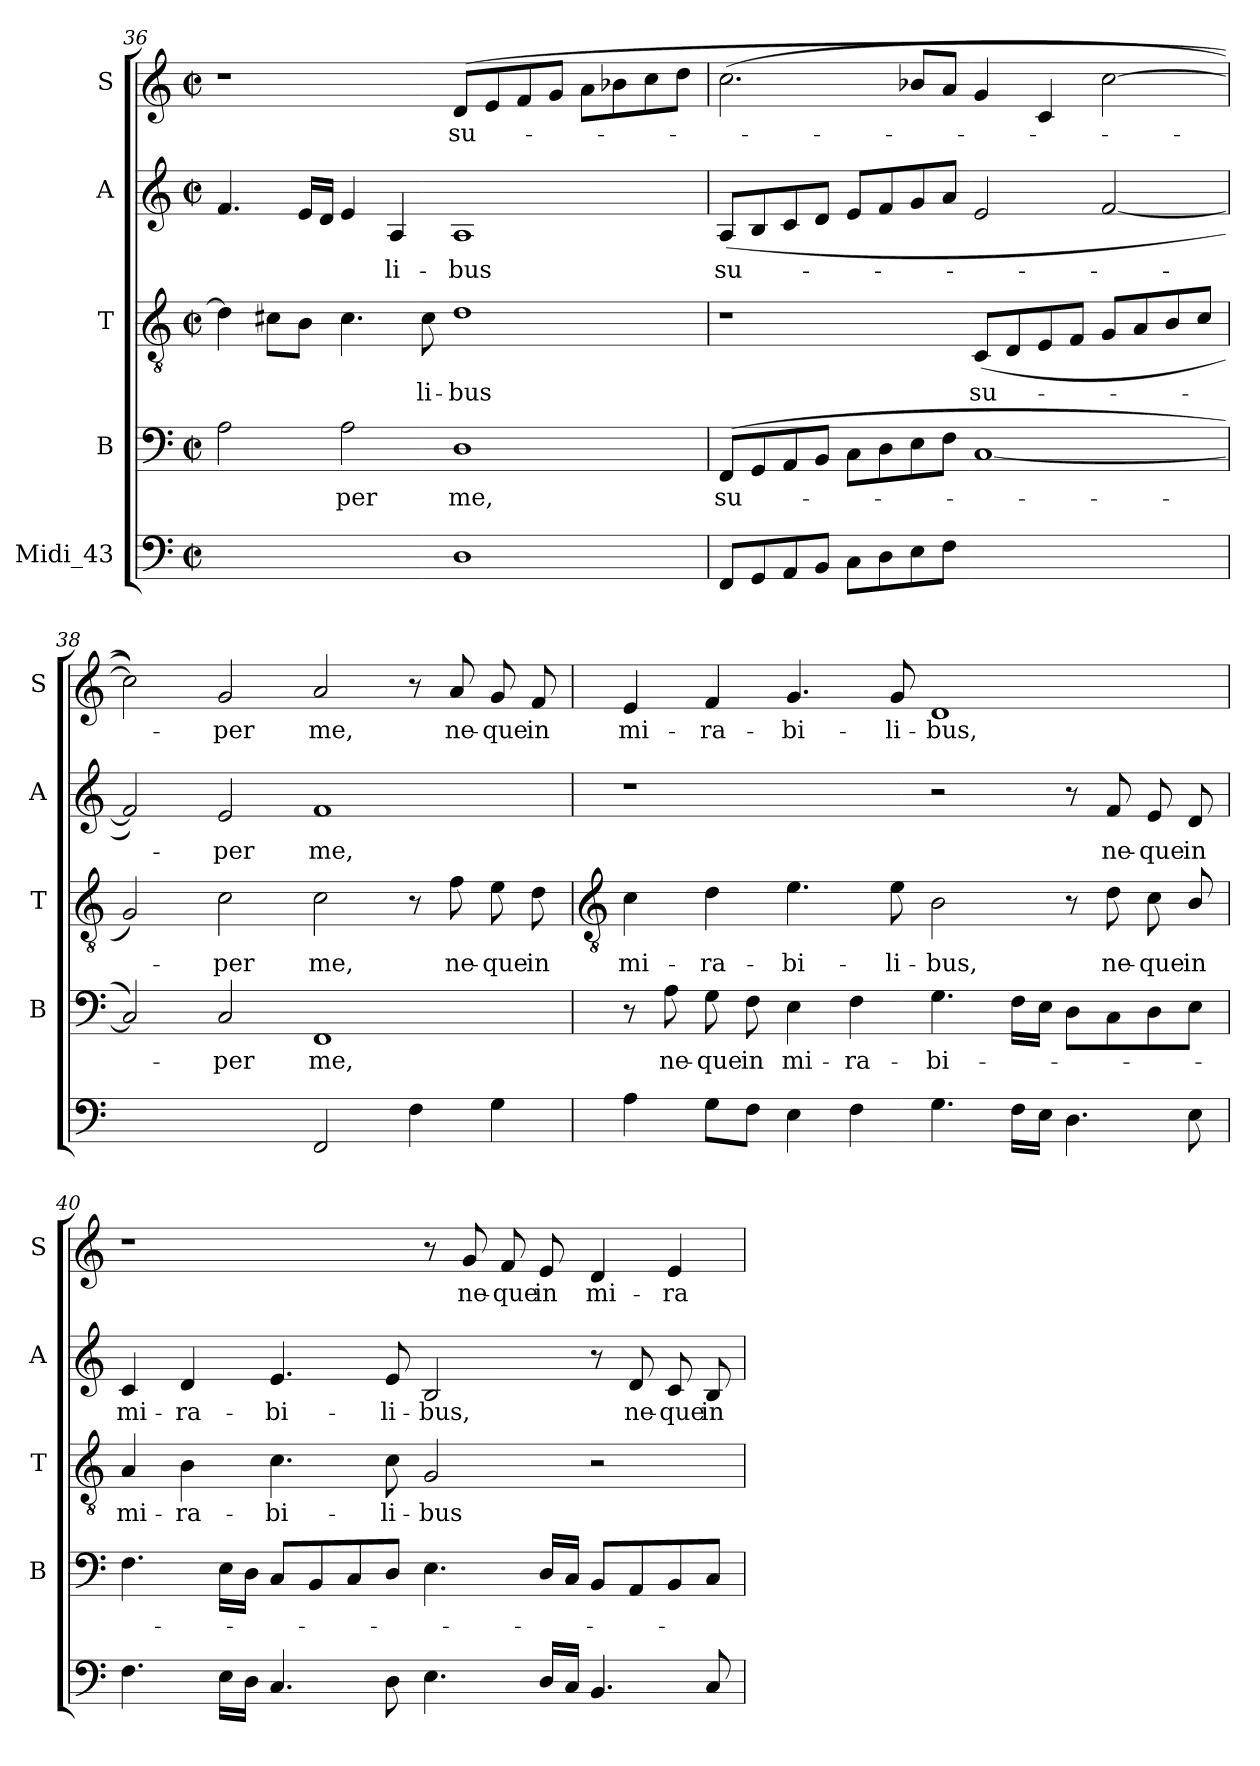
**kern	**text	**kern	**text	**kern	**text	**kern	**text	**kern	**text
*part5	*part5	*part4	*part4	*part3	*part3	*part2	*part2	*part1	*part1
*staff5	*staff5	*staff4	*staff4	*staff3	*staff3	*staff2	*staff2	*staff1	*staff1
*I"Midi_43	*	*I"B	*	*I"T	*	*I"A	*	*I"S	*
*	*	*I'B	*	*I'T	*	*I'A	*	*I'S	*
!!LO:LB:g=z
*clefF4	*	*clefF4	*	*clefGv2	*	*clefG2	*	*clefG2	*
*k[]	*	*k[]	*	*k[]	*	*k[]	*	*k[]	*
*C:	*	*C:	*	*C:	*	*C:	*	*C:	*
*M4/2	*	*M4/2	*	*M4/2	*	*M4/2	*	*M4/2	*
*met(c|)	*	*met(c|)	*	*met(c|)	*	*met(c|)	*	*met(c|)	*
=36	=36	=36	=36	=36	=36	=36	=36	=36	=36
!	!LO:LY:b	!	!	!	!	!	!	!	!
[2Ayy	4	2A	.	4d]	.	4.f	.	1r	.
.	.	.	.	8c#XL	.	.	.	.	.
.	.	.	.	8BJ	.	16eLL	.	.	.
.	.	.	.	.	.	16dJJ	.	.	.
!	!LO:LY:b	!	!LO:LY:b	!	!	!	!	!	!
2Ayy]	3	2A	per	4.c#	.	4e	.	.	.
!	!	!	!	!	!	!	!LO:LY:b	!	!
.	.	.	.	.	.	4A	li-	.	.
!	!	!	!	!	!LO:LY:b	!	!	!	!
.	.	.	.	8c#	li-	.	.	.	.
!	!	!	!LO:LY:b	!	!LO:LY:b	!	!LO:LY:b	!	!LO:LY:b
1D	.	1D	me,	1d	-bus	1A	-bus	(<8dL	su-
.	.	.	.	.	.	.	.	8e	.
.	.	.	.	.	.	.	.	8f	.
.	.	.	.	.	.	.	.	8gJ	.
.	.	.	.	.	.	.	.	8aL	.
.	.	.	.	.	.	.	.	8b-X	.
.	.	.	.	.	.	.	.	8cc	.
.	.	.	.	.	.	.	.	8ddJ	.
=37	=37	=37	=37	=37	=37	=37	=37	=37	=37
!	!	!	!LO:LY:b	!	!	!	!LO:LY:b	!	!
8FFL	.	(<8FFL	su-	1r	.	(<8AL	su-	(>2.cc	.
8GG	.	8GG	.	.	.	8B	.	.	.
8AA	.	8AA	.	.	.	8c	.	.	.
8BBJ	.	8BBJ	.	.	.	8dJ	.	.	.
8CL	.	8CL	.	.	.	8eL	.	.	.
8D	.	8D	.	.	.	8f	.	.	.
8E	.	8E	.	.	.	8g	.	8b-XL	.
8FJ	.	8FJ	.	.	.	8aJ	.	8aJ	.
!	!LO:LY:b	!	!	!	!LO:LY:b	!	!	!	!
(<[2Cyy	3	[1C	.	(<8CL	su-	2e	.	4g	.
.	.	.	.	8D	.	.	.	.	.
.	.	.	.	8E	.	.	.	4c	.
.	.	.	.	8FJ	.	.	.	.	.
!	!LO:LY:b	!	!	!	!	!	!	!	!
2Cyy_	4	.	.	8GL	.	[2f	.	[2cc	.
.	.	.	.	8A	.	.	.	.	.
.	.	.	.	8B	.	.	.	.	.
.	.	.	.	8cJ	.	.	.	.	.
=38	=38	=38	=38	=38	=38	=38	=38	=38	=38
!	!LO:LY:b	!	!	!	!	!	!	!	!
2Cyy_)	4	2C])	.	2G)	.	2f])	.	2cc]))	.
!	!LO:LY:b	!	!LO:LY:b	!	!LO:LY:b	!	!LO:LY:b	!	!LO:LY:b
2Cyy]	3	2C	per	2c	per	2e	per	2g	per
!	!	!	!LO:LY:b	!	!LO:LY:b	!	!LO:LY:b	!	!LO:LY:b
2FF	.	1FF	me,	2c	me,	1f	me,	2a	me,
4F	.	.	.	8r	.	.	.	8r	.
!	!	!	!	!	!LO:LY:b	!	!	!	!LO:LY:b
.	.	.	.	8f	ne-	.	.	8a	ne-
!	!	!	!	!	!LO:LY:b	!	!	!	!LO:LY:b
4G	.	.	.	8e	-que	.	.	8g	-que
!	!	!	!	!	!LO:LY:b	!	!	!	!LO:LY:b
.	.	.	.	8d	in	.	.	8f	in
!!LO:LB:g=z
=39	=39	=39	=39	=39	=39	=39	=39	=39	=39
*	*	*	*	*clefGv2	*	*	*	*	*
!	!	!	!	!	!LO:LY:b	!	!	!	!LO:LY:b
4A	.	8r	.	4c	mi-	1r	.	4e	mi-
!	!	!	!LO:LY:b	!	!	!	!	!	!
.	.	8A	ne-	.	.	.	.	.	.
!	!	!	!LO:LY:b	!	!LO:LY:b	!	!	!	!LO:LY:b
8GL	.	8G	-que	4d	-ra-	.	.	4f	-ra-
!	!	!	!LO:LY:b	!	!	!	!	!	!
8FJ	.	8F	in	.	.	.	.	.	.
!	!	!	!LO:LY:b	!	!LO:LY:b	!	!	!	!LO:LY:b
4E	.	4E	mi-	4.e	-bi-	.	.	4.g	-bi-
!	!	!	!LO:LY:b	!	!	!	!	!	!
4F	.	4F	-ra-	.	.	.	.	.	.
!	!	!	!	!	!LO:LY:b	!	!	!	!LO:LY:b
.	.	.	.	8e	-li-	.	.	8g	-li-
!	!	!	!LO:LY:b	!	!LO:LY:b	!	!	!	!LO:LY:b
4.G	.	4.G	-bi-	2B	-bus,	2r	.	1d	-bus,
16FLL	.	16FLL	.	.	.	.	.	.	.
16EJJ	.	16EJJ	.	.	.	.	.	.	.
4.D	.	8DL	.	8r	.	8r	.	.	.
!	!	!	!	!	!LO:LY:b	!	!LO:LY:b	!	!
.	.	8C	.	8d	ne-	8f	ne-	.	.
!	!	!	!	!	!LO:LY:b	!	!LO:LY:b	!	!
.	.	8D	.	8c	-que	8e	-que	.	.
!	!	!	!	!	!LO:LY:b	!	!LO:LY:b	!	!
8E	.	8EJ	.	8B/	in	8d/	in	.	.
=40	=40	=40	=40	=40	=40	=40	=40	=40	=40
!	!	!	!	!	!LO:LY:b	!	!LO:LY:b	!	!
4.F	.	4.F	.	4A	mi-	4c	mi-	1r	.
!	!	!	!	!	!LO:LY:b	!	!LO:LY:b	!	!
.	.	.	.	4B	-ra-	4d	-ra-	.	.
16ELL	.	16ELL	.	.	.	.	.	.	.
16DJJ	.	16DJJ	.	.	.	.	.	.	.
!	!	!	!	!	!LO:LY:b	!	!LO:LY:b	!	!
4.C	.	8CL	.	4.c	-bi-	4.e	-bi-	.	.
.	.	8BB	.	.	.	.	.	.	.
.	.	8C	.	.	.	.	.	.	.
!	!	!	!	!	!LO:LY:b	!	!LO:LY:b	!	!
8D	.	8DJ	.	8c	-li-	8e	-li-	.	.
!	!	!	!	!	!LO:LY:b	!	!LO:LY:b	!	!
4.E	.	4.E	.	2G	-bus	2B	-bus,	8r	.
!	!	!	!	!	!	!	!	!	!LO:LY:b
.	.	.	.	.	.	.	.	8g	ne-
!	!	!	!	!	!	!	!	!	!LO:LY:b
.	.	.	.	.	.	.	.	8f	-que
!	!	!	!	!	!	!	!	!	!LO:LY:b
16DLL	.	16DLL	.	.	.	.	.	8e	in
16CJJ	.	16CJJ	.	.	.	.	.	.	.
!	!	!	!	!	!	!	!	!	!LO:LY:b
4.BB	.	8BBL	.	2r	.	8r	.	4d	mi-
!	!	!	!	!	!	!	!LO:LY:b	!	!
.	.	8AA	.	.	.	8d	ne-	.	.
!	!	!	!	!	!	!	!LO:LY:b	!	!LO:LY:b
.	.	8BB	.	.	.	8c	-que	4e	-ra-
!	!	!	!	!	!	!	!LO:LY:b	!	!
8C	.	8CJ	.	.	.	8B	in	.	.
=	=	=	=	=	=	=	=	=	=
*-	*-	*-	*-	*-	*-	*-	*-	*-	*-
